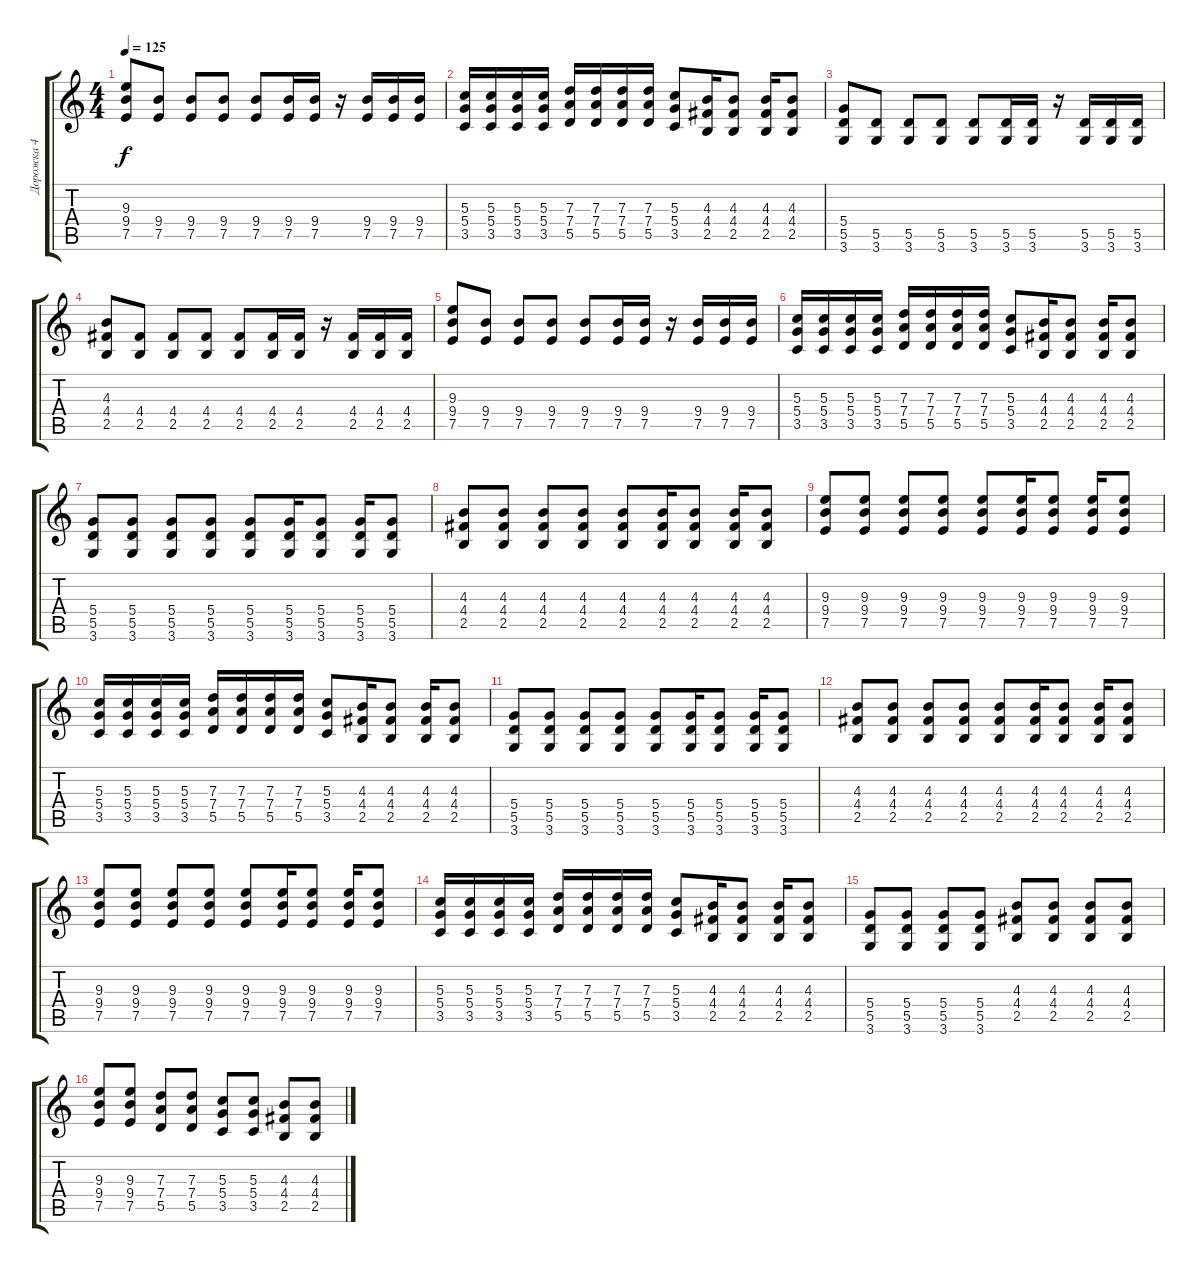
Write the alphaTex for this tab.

\track ("Дорожка 4" "Дорожка 4") {instrument overdrivenguitar}
\staff {score tabs}
\tuning (E4 B3 G3 D3 A2 E2) {hide}
\ts (4 4)
\tempo 125
\clef g2
\ks c
(9.3 9.4 7.5).8{dy f} (9.4 7.5).8 (9.4 7.5).8 (9.4 7.5).8 (9.4 7.5).8 (9.4 7.5).16 (9.4 7.5).16 r.16 (9.4 7.5).16 (9.4 7.5).16 (9.4 7.5).16 |
(5.3 5.4 3.5).16 (5.3 5.4 3.5).16 (5.3 5.4 3.5).16 (5.3 5.4 3.5).16 (7.3 7.4 5.5).16 (7.3 7.4 5.5).16 (7.3 7.4 5.5).16 (7.3 7.4 5.5).16 (5.3 5.4 3.5).8 (4.3 4.4 2.5).16 (4.3 4.4 2.5).8 (4.3 4.4 2.5).16 (4.3 4.4 2.5).8 |
(5.4 5.5 3.6).8 (5.5 3.6).8 (5.5 3.6).8 (5.5 3.6).8 (5.5 3.6).8 (5.5 3.6).16 (5.5 3.6).16 r.16 (5.5 3.6).16 (5.5 3.6).16 (5.5 3.6).16 |
(4.3 4.4 2.5).8 (4.4 2.5).8 (4.4 2.5).8 (4.4 2.5).8 (4.4 2.5).8 (4.4 2.5).16 (4.4 2.5).16 r.16 (4.4 2.5).16 (4.4 2.5).16 (4.4 2.5).16 |
(9.3 9.4 7.5).8 (9.4 7.5).8 (9.4 7.5).8 (9.4 7.5).8 (9.4 7.5).8 (9.4 7.5).16 (9.4 7.5).16 r.16 (9.4 7.5).16 (9.4 7.5).16 (9.4 7.5).16 |
(5.3 5.4 3.5).16 (5.3 5.4 3.5).16 (5.3 5.4 3.5).16 (5.3 5.4 3.5).16 (7.3 7.4 5.5).16 (7.3 7.4 5.5).16 (7.3 7.4 5.5).16 (7.3 7.4 5.5).16 (5.3 5.4 3.5).8 (4.3 4.4 2.5).16 (4.3 4.4 2.5).8 (4.3 4.4 2.5).16 (4.3 4.4 2.5).8 |
(5.4 5.5 3.6).8 (5.4 5.5 3.6).8 (5.4 5.5 3.6).8 (5.4 5.5 3.6).8 (5.4 5.5 3.6).8 (5.4 5.5 3.6).16 (5.4 5.5 3.6).8 (5.4 5.5 3.6).16 (5.4 5.5 3.6).8 |
(4.3 4.4 2.5).8 (4.3 4.4 2.5).8 (4.3 4.4 2.5).8 (4.3 4.4 2.5).8 (4.3 4.4 2.5).8 (4.3 4.4 2.5).16 (4.3 4.4 2.5).8 (4.3 4.4 2.5).16 (4.3 4.4 2.5).8 |
(9.3 9.4 7.5).8 (9.3 9.4 7.5).8 (9.3 9.4 7.5).8 (9.3 9.4 7.5).8 (9.3 9.4 7.5).8 (9.3 9.4 7.5).16 (9.3 9.4 7.5).8 (9.3 9.4 7.5).16 (9.3 9.4 7.5).8 |
(5.3 5.4 3.5).16 (5.3 5.4 3.5).16 (5.3 5.4 3.5).16 (5.3 5.4 3.5).16 (7.3 7.4 5.5).16 (7.3 7.4 5.5).16 (7.3 7.4 5.5).16 (7.3 7.4 5.5).16 (5.3 5.4 3.5).8 (4.3 4.4 2.5).16 (4.3 4.4 2.5).8 (4.3 4.4 2.5).16 (4.3 4.4 2.5).8 |
(5.4 5.5 3.6).8 (5.4 5.5 3.6).8 (5.4 5.5 3.6).8 (5.4 5.5 3.6).8 (5.4 5.5 3.6).8 (5.4 5.5 3.6).16 (5.4 5.5 3.6).8 (5.4 5.5 3.6).16 (5.4 5.5 3.6).8 |
(4.3 4.4 2.5).8 (4.3 4.4 2.5).8 (4.3 4.4 2.5).8 (4.3 4.4 2.5).8 (4.3 4.4 2.5).8 (4.3 4.4 2.5).16 (4.3 4.4 2.5).8 (4.3 4.4 2.5).16 (4.3 4.4 2.5).8 |
(9.3 9.4 7.5).8 (9.3 9.4 7.5).8 (9.3 9.4 7.5).8 (9.3 9.4 7.5).8 (9.3 9.4 7.5).8 (9.3 9.4 7.5).16 (9.3 9.4 7.5).8 (9.3 9.4 7.5).16 (9.3 9.4 7.5).8 |
(5.3 5.4 3.5).16 (5.3 5.4 3.5).16 (5.3 5.4 3.5).16 (5.3 5.4 3.5).16 (7.3 7.4 5.5).16 (7.3 7.4 5.5).16 (7.3 7.4 5.5).16 (7.3 7.4 5.5).16 (5.3 5.4 3.5).8 (4.3 4.4 2.5).16 (4.3 4.4 2.5).8 (4.3 4.4 2.5).16 (4.3 4.4 2.5).8 |
(5.4 5.5 3.6).8 (5.4 5.5 3.6).8 (5.4 5.5 3.6).8 (5.4 5.5 3.6).8 (4.3 4.4 2.5).8 (4.3 4.4 2.5).8 (4.3 4.4 2.5).8 (4.3 4.4 2.5).8 |
(9.3 9.4 7.5).8 (9.3 9.4 7.5).8 (7.3 7.4 5.5).8 (7.3 7.4 5.5).8 (5.3 5.4 3.5).8 (5.3 5.4 3.5).8 (4.3 4.4 2.5).8 (4.3 4.4 2.5).8
